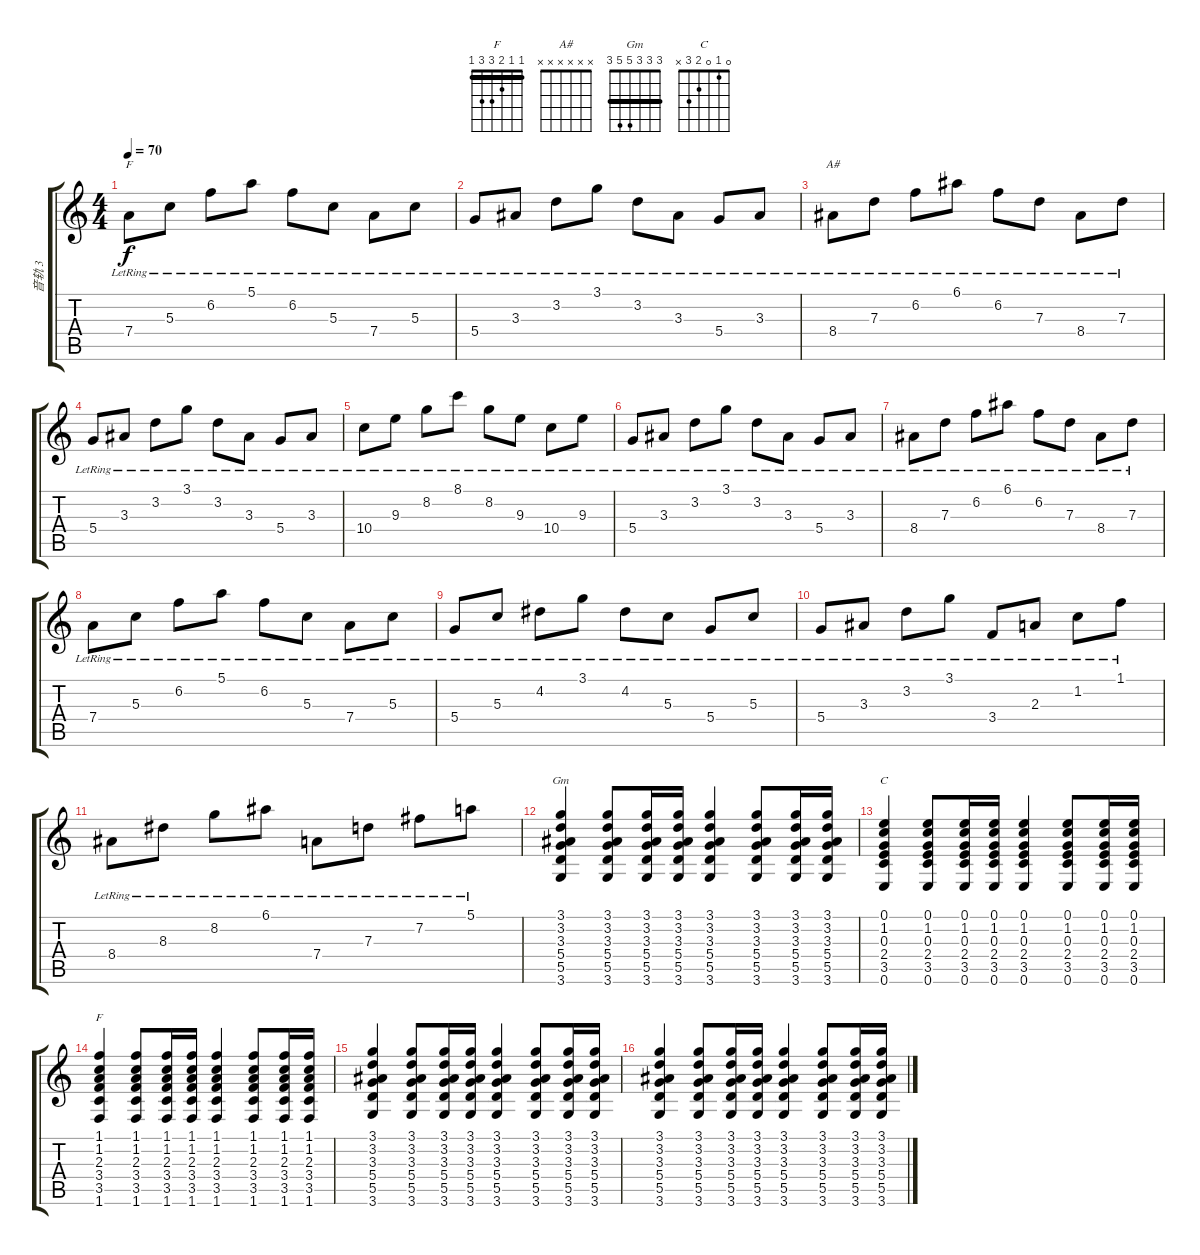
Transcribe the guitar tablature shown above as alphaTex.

\track ("音轨 3" "音轨 3") {instrument acousticguitarsteel}
\staff {score tabs}
\tuning (E4 B3 G3 D3 A2 E2) {hide}
\chord ("F" 5 6 5 7 8 x) {firstfret 5 barre 5}
\chord ("A#" x x x x x x)
\chord ("Gm" 3 3 3 5 5 3) {barre 3}
\chord ("C" 0 1 0 2 3 x)
\chord ("F" 1 1 2 3 3 1) {barre 1}
\ts (4 4)
\tempo 70
\clef g2
\ks c
7.4{lr}.8{ch "F" dy f} 5.3{lr}.8 6.2{lr}.8 5.1{lr}.8 6.2{lr}.8 5.3{lr}.8 7.4{lr}.8 5.3{lr}.8 |
5.4{lr}.8 3.3{lr}.8 3.2{lr}.8 3.1{lr}.8 3.2{lr}.8 3.3{lr}.8 5.4{lr}.8 3.3{lr}.8 |
8.4{lr}.8{ch "A#"} 7.3{lr}.8 6.2{lr}.8 6.1{lr}.8 6.2{lr}.8 7.3{lr}.8 8.4{lr}.8 7.3{lr}.8 |
5.4{lr}.8 3.3{lr}.8 3.2{lr}.8 3.1{lr}.8 3.2{lr}.8 3.3{lr}.8 5.4{lr}.8 3.3{lr}.8 |
10.4{lr}.8 9.3{lr}.8 8.2{lr}.8 8.1{lr}.8 8.2{lr}.8 9.3{lr}.8 10.4{lr}.8 9.3{lr}.8 |
5.4{lr}.8 3.3{lr}.8 3.2{lr}.8 3.1{lr}.8 3.2{lr}.8 3.3{lr}.8 5.4{lr}.8 3.3{lr}.8 |
8.4{lr}.8 7.3{lr}.8 6.2{lr}.8 6.1{lr}.8 6.2{lr}.8 7.3{lr}.8 8.4{lr}.8 7.3{lr}.8 |
7.4{lr}.8 5.3{lr}.8 6.2{lr}.8 5.1{lr}.8 6.2{lr}.8 5.3{lr}.8 7.4{lr}.8 5.3{lr}.8 |
5.4{lr}.8 5.3{lr}.8 4.2{lr}.8 3.1{lr}.8 4.2{lr}.8 5.3{lr}.8 5.4{lr}.8 5.3{lr}.8 |
5.4{lr}.8 3.3{lr}.8 3.2{lr}.8 3.1{lr}.8 3.4{lr}.8 2.3{lr}.8 1.2{lr}.8 1.1{lr}.8 |
8.4{lr}.8 8.3{lr}.8 8.2{lr}.8 6.1{lr}.8 7.4{lr}.8 7.3{lr}.8 7.2{lr}.8 5.1{lr}.8 |
(3.1 3.2 3.3 5.4 5.5 3.6).4{ch "Gm"} (3.1 3.2 3.3 5.4 5.5 3.6).8 (3.1 3.2 3.3 5.4 5.5 3.6).16 (3.1 3.2 3.3 5.4 5.5 3.6).16 (3.1 3.2 3.3 5.4 5.5 3.6).4 (3.1 3.2 3.3 5.4 5.5 3.6).8 (3.1 3.2 3.3 5.4 5.5 3.6).16 (3.1 3.2 3.3 5.4 5.5 3.6).16 |
(0.1 1.2 0.3 2.4 3.5 0.6).4{ch "C"} (0.1 1.2 0.3 2.4 3.5 0.6).8 (0.1 1.2 0.3 2.4 3.5 0.6).16 (0.1 1.2 0.3 2.4 3.5 0.6).16 (0.1 1.2 0.3 2.4 3.5 0.6).4 (0.1 1.2 0.3 2.4 3.5 0.6).8 (0.1 1.2 0.3 2.4 3.5 0.6).16 (0.1 1.2 0.3 2.4 3.5 0.6).16 |
(1.1 1.2 2.3 3.4 3.5 1.6).4{ch "F"} (1.1 1.2 2.3 3.4 3.5 1.6).8 (1.1 1.2 2.3 3.4 3.5 1.6).16 (1.1 1.2 2.3 3.4 3.5 1.6).16 (1.1 1.2 2.3 3.4 3.5 1.6).4 (1.1 1.2 2.3 3.4 3.5 1.6).8 (1.1 1.2 2.3 3.4 3.5 1.6).16 (1.1 1.2 2.3 3.4 3.5 1.6).16 |
(3.1 3.2 3.3 5.4 5.5 3.6).4 (3.1 3.2 3.3 5.4 5.5 3.6).8 (3.1 3.2 3.3 5.4 5.5 3.6).16 (3.1 3.2 3.3 5.4 5.5 3.6).16 (3.1 3.2 3.3 5.4 5.5 3.6).4 (3.1 3.2 3.3 5.4 5.5 3.6).8 (3.1 3.2 3.3 5.4 5.5 3.6).16 (3.1 3.2 3.3 5.4 5.5 3.6).16 |
(3.1 3.2 3.3 5.4 5.5 3.6).4 (3.1 3.2 3.3 5.4 5.5 3.6).8 (3.1 3.2 3.3 5.4 5.5 3.6).16 (3.1 3.2 3.3 5.4 5.5 3.6).16 (3.1 3.2 3.3 5.4 5.5 3.6).4 (3.1 3.2 3.3 5.4 5.5 3.6).8 (3.1 3.2 3.3 5.4 5.5 3.6).16 (3.1 3.2 3.3 5.4 5.5 3.6).16
